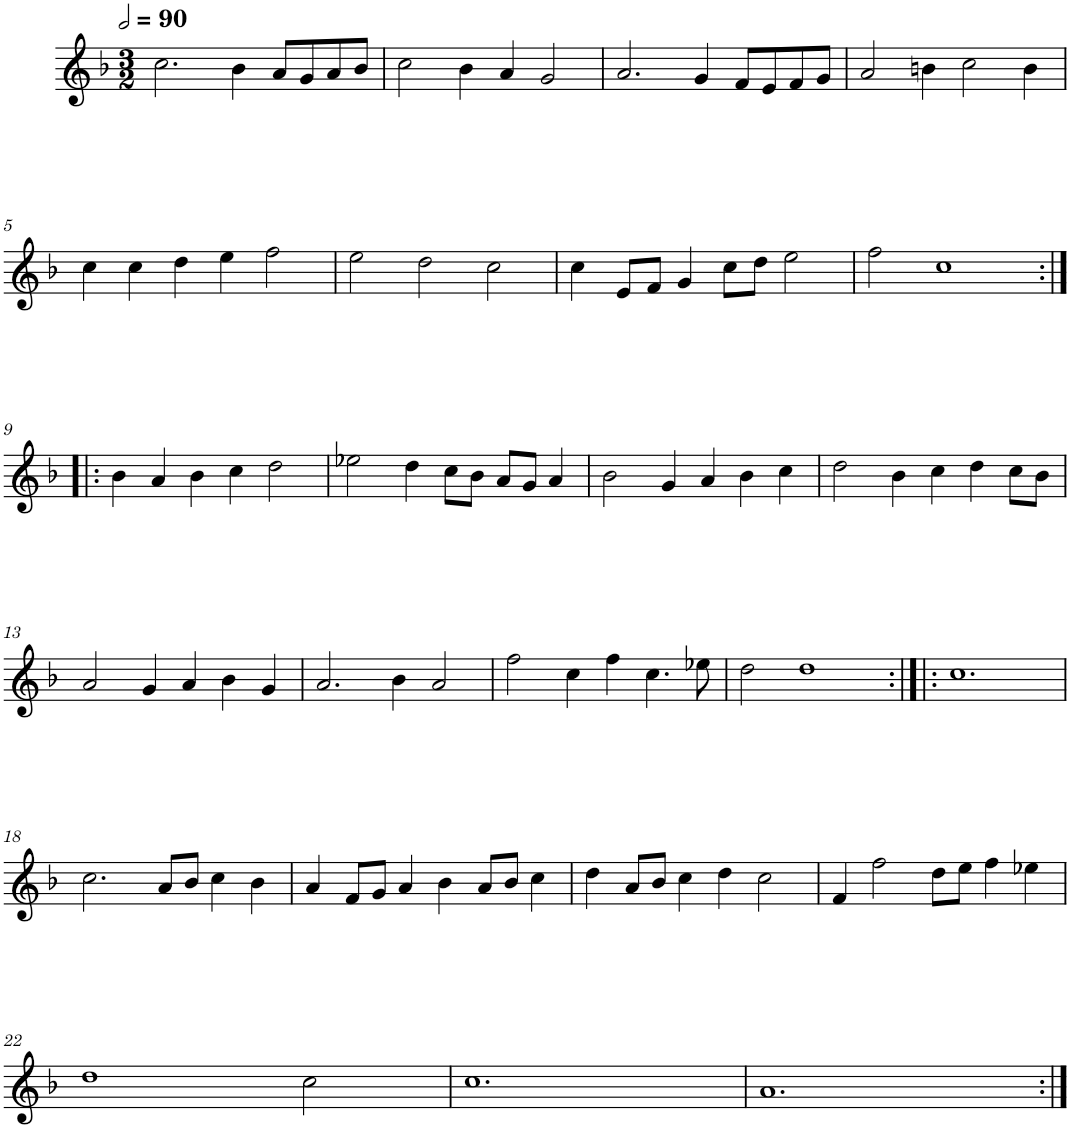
**kern
*part1
*staff1
*I"Cinq parties
*clefG2
*k[b-]
*M3/2
*MM180
=1
2.cc\
4b-\
8a/L
8g/
8a/
8b-/J
=2
2cc\
4b-\
4a/
2g/
=3
2.a/
4g/
8f/L
8e/
8f/
8g/J
=4
2a/
4bn\
2cc\
4b\
!!LO:LB:g=z
=5
4cc\
4cc\
4dd\
4ee\
2ff\
=6
2ee\
2dd\
2cc\
=7
4cc\
8e/L
8f/J
4g/
8cc\L
8dd\J
2ee\
=8
2ff\
1cc
!!LO:LB:g=z
=9:|!|:
4b-\
4a/
4b-\
4cc\
2dd\
=10
2ee-X\
4dd\
8cc\L
8b-\J
8a/L
8g/J
4a/
=11
2b-\
4g/
4a/
4b-\
4cc\
=12
2dd\
4b-\
4cc\
4dd\
8cc\L
8b-\J
!!LO:LB:g=z
=13
2a/
4g/
4a/
4b-\
4g/
=14
2.a/
4b-\
2a/
=15
2ff\
4cc\
4ff\
4.cc\
8ee-X\
=16
2dd\
1dd
=17:|!|:
1.cc
!!LO:LB:g=z
=18
2.cc\
8a/L
8b-/J
4cc\
4b-\
=19
4a/
8f/L
8g/J
4a/
4b-\
8a/L
8b-/J
4cc\
=20
4dd\
8a/L
8b-/J
4cc\
4dd\
2cc\
=21
4f/
2ff\
8dd\L
8ee\J
4ff\
4ee-X\
!!LO:LB:g=z
=22
1dd
2cc\
=23
1.cc
=24
1.a
=:|!
*-
